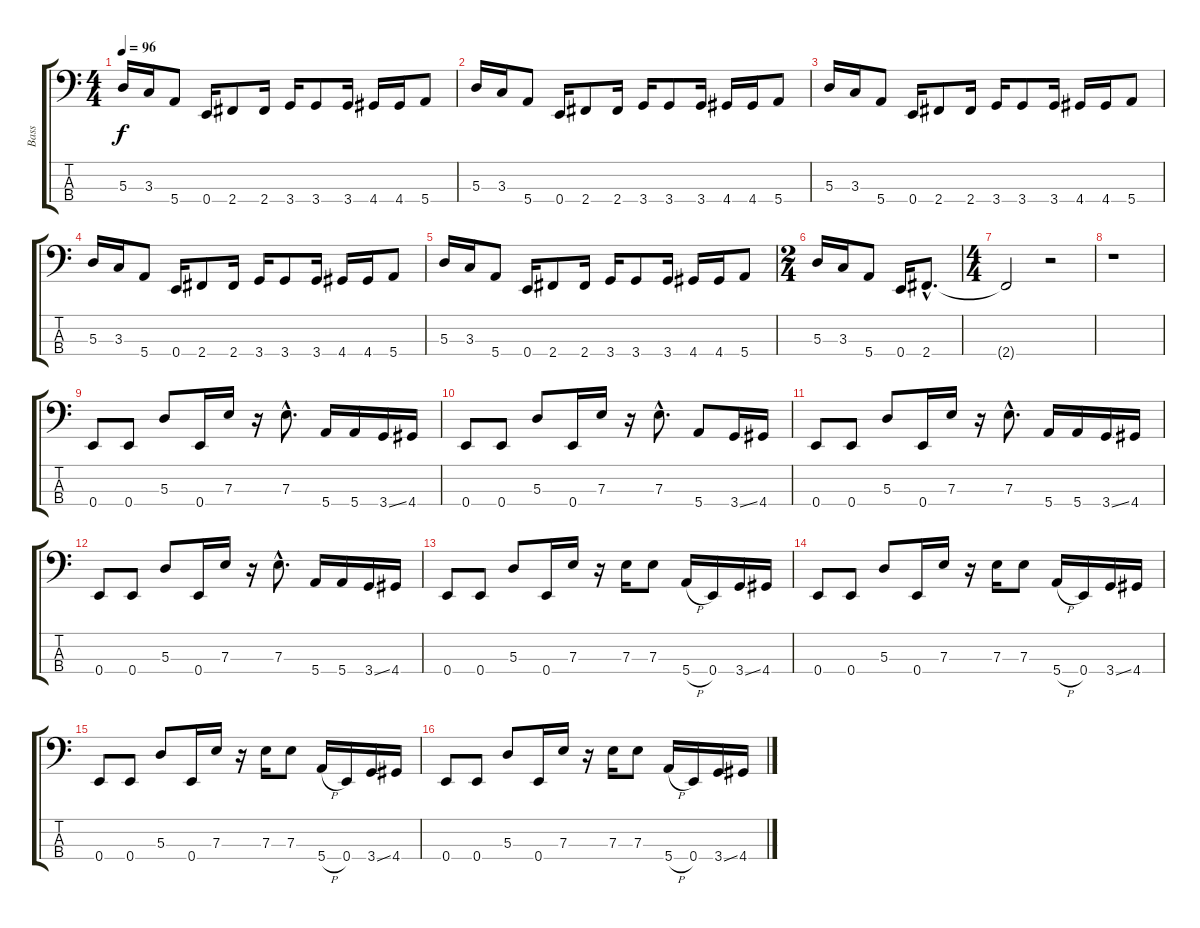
\track ("Bass" "Bass") {instrument electricbassfinger}
\staff {score tabs}
\tuning (A2 D2 A1 E1) {hide}
\ts (4 4)
\tempo 96
\clef f4
\ks c
5.3.16{dy f} 3.3.16 5.4.8 0.4.16 2.4.8 2.4.16 3.4.16 3.4.8 3.4.16 4.4.16 4.4.16 5.4.8 |
5.3.16 3.3.16 5.4.8 0.4.16 2.4.8 2.4.16 3.4.16 3.4.8 3.4.16 4.4.16 4.4.16 5.4.8 |
5.3.16 3.3.16 5.4.8 0.4.16 2.4.8 2.4.16 3.4.16 3.4.8 3.4.16 4.4.16 4.4.16 5.4.8 |
5.3.16 3.3.16 5.4.8 0.4.16 2.4.8 2.4.16 3.4.16 3.4.8 3.4.16 4.4.16 4.4.16 5.4.8 |
5.3.16 3.3.16 5.4.8 0.4.16 2.4.8 2.4.16 3.4.16 3.4.8 3.4.16 4.4.16 4.4.16 5.4.8 |
\ts (2 4)
5.3.16 3.3.16 5.4.8 0.4.16 2.4{hac}.8{d} |
\ts (4 4)
2.4{t}.2 r.2 |
r.1 |
0.4.8 0.4.8 5.3.8 0.4.16 7.3.16 r.16 7.3{hac}.8{d} 5.4.16 5.4.16 3.4{ss}.16 4.4.16 |
0.4.8 0.4.8 5.3.8 0.4.16 7.3.16 r.16 7.3{hac}.8{d} 5.4.8 3.4{ss}.16 4.4.16 |
0.4.8 0.4.8 5.3.8 0.4.16 7.3.16 r.16 7.3{hac}.8{d} 5.4.16 5.4.16 3.4{ss}.16 4.4.16 |
0.4.8 0.4.8 5.3.8 0.4.16 7.3.16 r.16 7.3{hac}.8{d} 5.4.16 5.4.16 3.4{ss}.16 4.4.16 |
0.4.8 0.4.8 5.3.8 0.4.16 7.3.16 r.16 7.3.16 7.3.8 5.4{h}.16 0.4.16 3.4{ss}.16 4.4.16 |
0.4.8 0.4.8 5.3.8 0.4.16 7.3.16 r.16 7.3.16 7.3.8 5.4{h}.16 0.4.16 3.4{ss}.16 4.4.16 |
0.4.8 0.4.8 5.3.8 0.4.16 7.3.16 r.16 7.3.16 7.3.8 5.4{h}.16 0.4.16 3.4{ss}.16 4.4.16 |
0.4.8 0.4.8 5.3.8 0.4.16 7.3.16 r.16 7.3.16 7.3.8 5.4{h}.16 0.4.16 3.4{ss}.16 4.4.16
